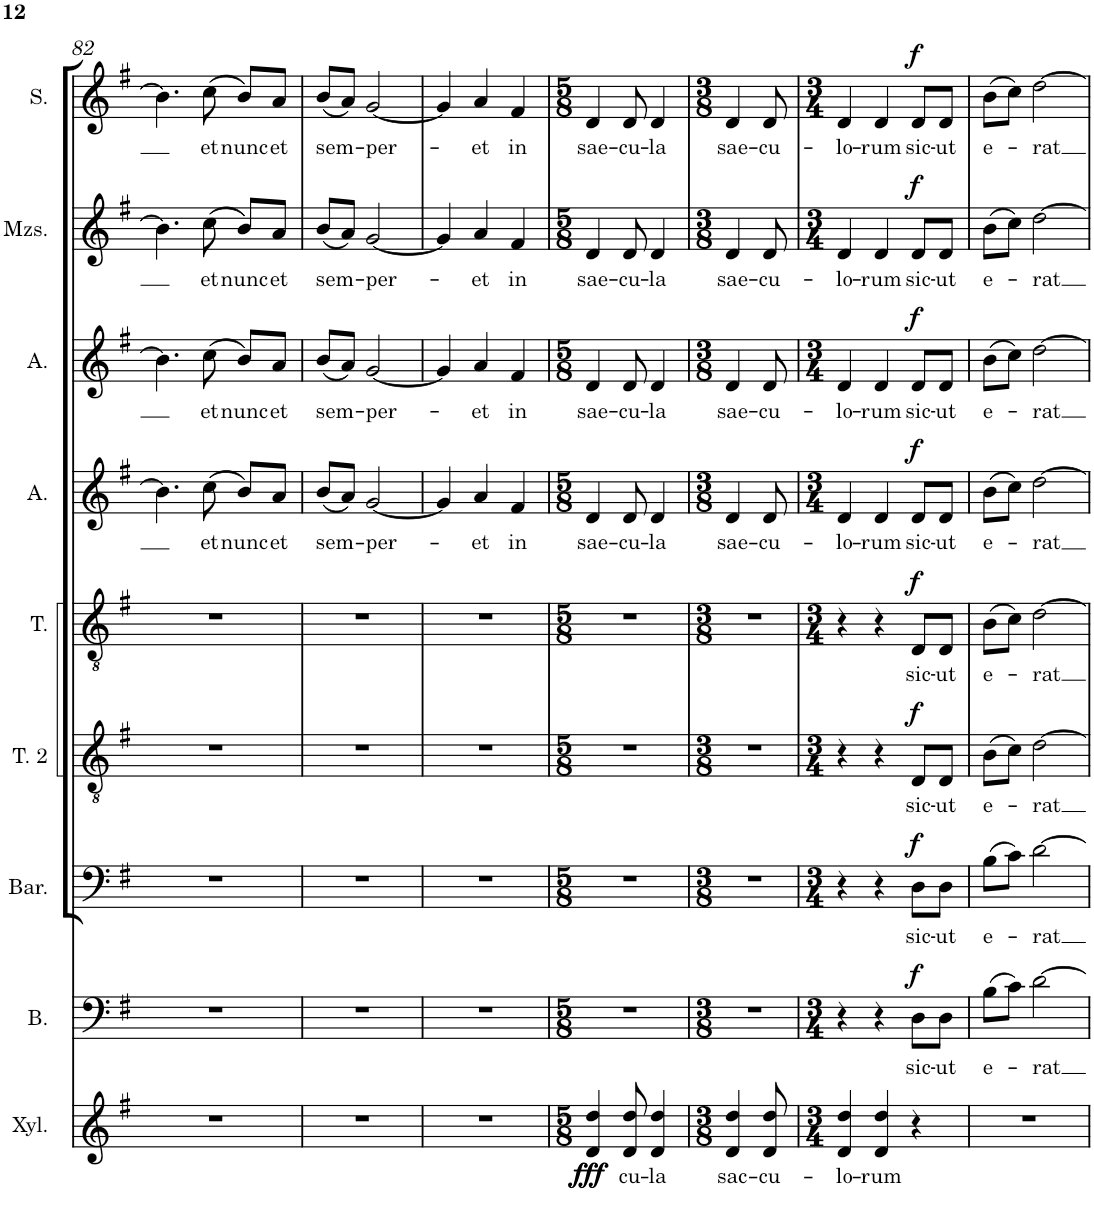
**kern	**text	**dynam	**kern	**text	**dynam	**kern	**text	**dynam	**kern	**text	**dynam	**kern	**text	**dynam	**kern	**text	**dynam	**kern	**text	**dynam	**kern	**text	**dynam	**kern	**text	**dynam
*part9	*part9	*part9	*part8	*part8	*part8	*part7	*part7	*part7	*part6	*part6	*part6	*part5	*part5	*part5	*part4	*part4	*part4	*part3	*part3	*part3	*part2	*part2	*part2	*part1	*part1	*part1
*staff9	*staff9	*staff9	*staff8	*staff8	*staff8	*staff7	*staff7	*staff7	*staff6	*staff6	*staff6	*staff5	*staff5	*staff5	*staff4	*staff4	*staff4	*staff3	*staff3	*staff3	*staff2	*staff2	*staff2	*staff1	*staff1	*staff1
*I"Xylophone	*	*	*I"Bass	*	*	*I"Baryton	*	*	*I"Ténor 2	*	*	*I"Tenor	*	*	*I"Alto	*	*	*I"Alto	*	*	*I"Mezzo-soprano	*	*	*I"Soprano	*	*
*I'Xyl.	*	*	*I'B.	*	*	*I'Bar.	*	*	*I'T. 2	*	*	*I'T.	*	*	*I'A.	*	*	*I'A.	*	*	*I'Mzs.	*	*	*I'S.	*	*
!!LO:PB:g=z
*clefG2	*	*	*clefF4	*	*	*clefF4	*	*	*clefGv2	*	*	*clefGv2	*	*	*clefG2	*	*	*clefG2	*	*	*clefG2	*	*	*clefG2	*	*
*Trd-7c-12	*	*	*	*	*	*	*	*	*	*	*	*	*	*	*	*	*	*	*	*	*	*	*	*	*	*
*k[f#]	*	*	*k[f#]	*	*	*k[f#]	*	*	*k[f#]	*	*	*k[f#]	*	*	*k[f#]	*	*	*k[f#]	*	*	*k[f#]	*	*	*k[f#]	*	*
*M3/4	*	*	*M3/4	*	*	*M3/4	*	*	*M3/4	*	*	*M3/4	*	*	*M3/4	*	*	*M3/4	*	*	*M3/4	*	*	*M3/4	*	*
=82	=82	=82	=82	=82	=82	=82	=82	=82	=82	=82	=82	=82	=82	=82	=82	=82	=82	=82	=82	=82	=82	=82	=82	=82	=82	=82
2.r	.	.	2.r	.	.	2.r	.	.	2.r	.	.	2.r	.	.	4.b\]	.	.	4.b\]	.	.	4.b\]	.	.	4.b\]	.	.
!	!	!	!	!	!	!	!	!	!	!	!	!	!	!	!	!LO:LY:b	!	!	!LO:LY:b	!	!	!LO:LY:b	!	!	!LO:LY:b	!
.	.	.	.	.	.	.	.	.	.	.	.	.	.	.	(8cc\	et	.	(8cc\	et	.	(8cc\	et	.	(8cc\	et	.
!	!	!	!	!	!	!	!	!	!	!	!	!	!	!	!	!LO:LY:b	!	!	!LO:LY:b	!	!	!LO:LY:b	!	!	!LO:LY:b	!
.	.	.	.	.	.	.	.	.	.	.	.	.	.	.	8b/L)	nunc	.	8b/L)	nunc	.	8b/L)	nunc	.	8b/L)	nunc	.
!	!	!	!	!	!	!	!	!	!	!	!	!	!	!	!	!LO:LY:b	!	!	!LO:LY:b	!	!	!LO:LY:b	!	!	!LO:LY:b	!
.	.	.	.	.	.	.	.	.	.	.	.	.	.	.	8a/J	et	.	8a/J	et	.	8a/J	et	.	8a/J	et	.
=83	=83	=83	=83	=83	=83	=83	=83	=83	=83	=83	=83	=83	=83	=83	=83	=83	=83	=83	=83	=83	=83	=83	=83	=83	=83	=83
!	!	!	!	!	!	!	!	!	!	!	!	!	!	!	!	!LO:LY:b	!	!	!LO:LY:b	!	!	!LO:LY:b	!	!	!LO:LY:b	!
2.r	.	.	2.r	.	.	2.r	.	.	2.r	.	.	2.r	.	.	(8b/L	sem-	.	(8b/L	sem-	.	(8b/L	sem-	.	(8b/L	sem-	.
.	.	.	.	.	.	.	.	.	.	.	.	.	.	.	8a/J)	.	.	8a/J)	.	.	8a/J)	.	.	8a/J)	.	.
!	!	!	!	!	!	!	!	!	!	!	!	!	!	!	!	!LO:LY:b	!	!	!LO:LY:b	!	!	!LO:LY:b	!	!	!LO:LY:b	!
.	.	.	.	.	.	.	.	.	.	.	.	.	.	.	[2g/	-per-	.	[2g/	-per-	.	[2g/	-per-	.	[2g/	-per-	.
=84	=84	=84	=84	=84	=84	=84	=84	=84	=84	=84	=84	=84	=84	=84	=84	=84	=84	=84	=84	=84	=84	=84	=84	=84	=84	=84
2.r	.	.	2.r	.	.	2.r	.	.	2.r	.	.	2.r	.	.	4g/]	.	.	4g/]	.	.	4g/]	.	.	4g/]	.	.
!	!	!	!	!	!	!	!	!	!	!	!	!	!	!	!	!LO:LY:b	!	!	!LO:LY:b	!	!	!LO:LY:b	!	!	!LO:LY:b	!
.	.	.	.	.	.	.	.	.	.	.	.	.	.	.	4a/	-et	.	4a/	-et	.	4a/	-et	.	4a/	-et	.
!	!	!	!	!	!	!	!	!	!	!	!	!	!	!	!	!LO:LY:b	!	!	!LO:LY:b	!	!	!LO:LY:b	!	!	!LO:LY:b	!
.	.	.	.	.	.	.	.	.	.	.	.	.	.	.	4f#/	in	.	4f#/	in	.	4f#/	in	.	4f#/	in	.
=85	=85	=85	=85	=85	=85	=85	=85	=85	=85	=85	=85	=85	=85	=85	=85	=85	=85	=85	=85	=85	=85	=85	=85	=85	=85	=85
*M5/8	*	*	*M5/8	*	*	*M5/8	*	*	*M5/8	*	*	*M5/8	*	*	*M5/8	*	*	*M5/8	*	*	*M5/8	*	*	*M5/8	*	*
!	!	!LO:DY:b	!	!	!	!	!	!	!	!	!	!	!	!	!	!LO:LY:b	!	!	!LO:LY:b	!	!	!LO:LY:b	!	!	!LO:LY:b	!
!	!	!LO:DY:n=1:b	!	!	!	!	!	!	!	!	!	!	!	!	!	!	!	!	!	!	!	!	!	!	!	!
4d/ 4dd/	.	fff fff	8%5r	.	.	8%5r	.	.	8%5r	.	.	8%5r	.	.	4d/	sae-	.	4d/	sae-	.	4d/	sae-	.	4d/	sae-	.
!	!LO:LY:b	!	!	!	!	!	!	!	!	!	!	!	!	!	!	!LO:LY:b	!	!	!LO:LY:b	!	!	!LO:LY:b	!	!	!LO:LY:b	!
8d/ 8dd/	-cu-	.	.	.	.	.	.	.	.	.	.	.	.	.	8d/	-cu-	.	8d/	-cu-	.	8d/	-cu-	.	8d/	-cu-	.
!	!LO:LY:b	!	!	!	!	!	!	!	!	!	!	!	!	!	!	!LO:LY:b	!	!	!LO:LY:b	!	!	!LO:LY:b	!	!	!LO:LY:b	!
4d/ 4dd/	-la	.	.	.	.	.	.	.	.	.	.	.	.	.	4d/	-la	.	4d/	-la	.	4d/	-la	.	4d/	-la	.
=86	=86	=86	=86	=86	=86	=86	=86	=86	=86	=86	=86	=86	=86	=86	=86	=86	=86	=86	=86	=86	=86	=86	=86	=86	=86	=86
*M3/8	*	*	*M3/8	*	*	*M3/8	*	*	*M3/8	*	*	*M3/8	*	*	*M3/8	*	*	*M3/8	*	*	*M3/8	*	*	*M3/8	*	*
!	!LO:LY:b	!	!	!	!	!	!	!	!	!	!	!	!	!	!	!LO:LY:b	!	!	!LO:LY:b	!	!	!LO:LY:b	!	!	!LO:LY:b	!
4d/ 4dd/	sac-	.	4.r	.	.	4.r	.	.	4.r	.	.	4.r	.	.	4d/	sae-	.	4d/	sae-	.	4d/	sae-	.	4d/	sae-	.
!	!LO:LY:b	!	!	!	!	!	!	!	!	!	!	!	!	!	!	!LO:LY:b	!	!	!LO:LY:b	!	!	!LO:LY:b	!	!	!LO:LY:b	!
8d/ 8dd/	-cu-	.	.	.	.	.	.	.	.	.	.	.	.	.	8d/	-cu-	.	8d/	-cu-	.	8d/	-cu-	.	8d/	-cu-	.
=87	=87	=87	=87	=87	=87	=87	=87	=87	=87	=87	=87	=87	=87	=87	=87	=87	=87	=87	=87	=87	=87	=87	=87	=87	=87	=87
*M3/4	*	*	*M3/4	*	*	*M3/4	*	*	*M3/4	*	*	*M3/4	*	*	*M3/4	*	*	*M3/4	*	*	*M3/4	*	*	*M3/4	*	*
!	!LO:LY:b	!	!	!	!	!	!	!	!	!	!	!	!	!	!	!LO:LY:b	!	!	!LO:LY:b	!	!	!LO:LY:b	!	!	!LO:LY:b	!
4d/ 4dd/	-lo-	.	4r	.	.	4r	.	.	4r	.	.	4r	.	.	4d/	-lo-	.	4d/	-lo-	.	4d/	-lo-	.	4d/	-lo-	.
!	!LO:LY:b	!	!	!	!	!	!	!	!	!	!	!	!	!	!	!LO:LY:b	!	!	!LO:LY:b	!	!	!LO:LY:b	!	!	!LO:LY:b	!
4d/ 4dd/	-rum	.	4r	.	.	4r	.	.	4r	.	.	4r	.	.	4d/	-rum	.	4d/	-rum	.	4d/	-rum	.	4d/	-rum	.
!	!	!	!	!LO:LY:b	!LO:DY:a	!	!LO:LY:b	!LO:DY:a	!	!LO:LY:b	!LO:DY:a	!	!LO:LY:b	!LO:DY:a	!	!LO:LY:b	!LO:DY:a	!	!LO:LY:b	!LO:DY:a	!	!LO:LY:b	!LO:DY:a	!	!LO:LY:b	!LO:DY:a
4r	.	.	8D\L	sic-	f	8D\L	sic-	f	8D/L	sic-	f	8D/L	sic-	f	8d/L	sic-	f	8d/L	sic-	f	8d/L	sic-	f	8d/L	sic-	f
!	!	!	!	!LO:LY:b	!	!	!LO:LY:b	!	!	!LO:LY:b	!	!	!LO:LY:b	!	!	!LO:LY:b	!	!	!LO:LY:b	!	!	!LO:LY:b	!	!	!LO:LY:b	!
.	.	.	8D\J	-ut	.	8D\J	-ut	.	8D/J	-ut	.	8D/J	-ut	.	8d/J	-ut	.	8d/J	-ut	.	8d/J	-ut	.	8d/J	-ut	.
=88	=88	=88	=88	=88	=88	=88	=88	=88	=88	=88	=88	=88	=88	=88	=88	=88	=88	=88	=88	=88	=88	=88	=88	=88	=88	=88
!	!	!	!	!LO:LY:b	!	!	!LO:LY:b	!	!	!LO:LY:b	!	!	!LO:LY:b	!	!	!LO:LY:b	!	!	!LO:LY:b	!	!	!LO:LY:b	!	!	!LO:LY:b	!
2.r	.	.	(8B\L	e-	.	(8B\L	e-	.	(8B\L	e-	.	(8B\L	e-	.	(8b\L	e-	.	(8b\L	e-	.	(8b\L	e-	.	(8b\L	e-	.
.	.	.	8c\J)	.	.	8c\J)	.	.	8c\J)	.	.	8c\J)	.	.	8cc\J)	.	.	8cc\J)	.	.	8cc\J)	.	.	8cc\J)	.	.
!	!	!	!	!LO:LY:b	!	!	!LO:LY:b	!	!	!LO:LY:b	!	!	!LO:LY:b	!	!	!LO:LY:b	!	!	!LO:LY:b	!	!	!LO:LY:b	!	!	!LO:LY:b	!
.	.	.	[2d\	-rat	.	[2d\	-rat	.	[2d\	-rat	.	[2d\	-rat	.	[2dd\	-rat	.	[2dd\	-rat	.	[2dd\	-rat	.	[2dd\	-rat	.
=	=	=	=	=	=	=	=	=	=	=	=	=	=	=	=	=	=	=	=	=	=	=	=	=	=	=
*-	*-	*-	*-	*-	*-	*-	*-	*-	*-	*-	*-	*-	*-	*-	*-	*-	*-	*-	*-	*-	*-	*-	*-	*-	*-	*-
